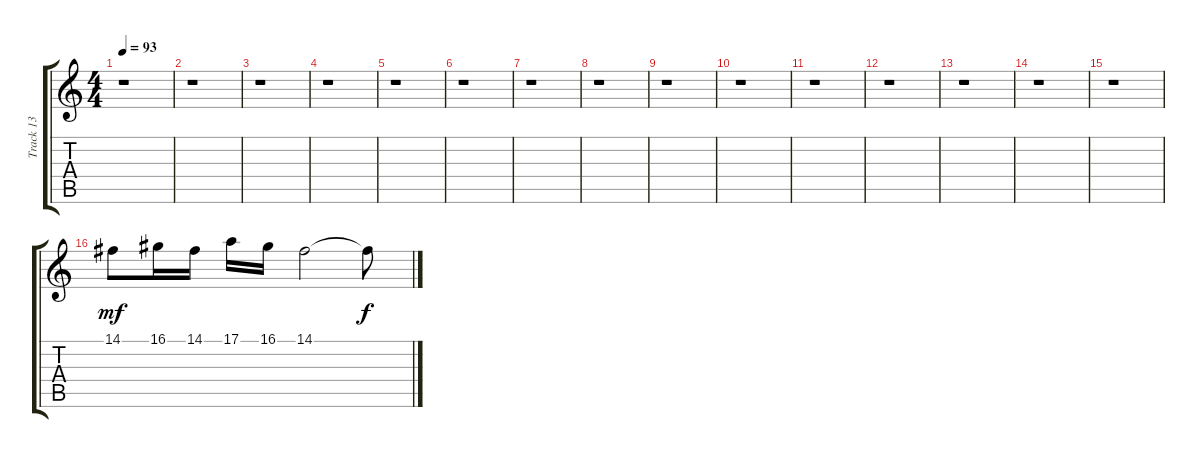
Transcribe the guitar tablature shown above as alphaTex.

\track ("Track 13" "Track 13") {instrument pad5bowed}
\staff {score tabs}
\tuning (E4 B3 G3 D3 A2 E2) {hide}
\ts (4 4)
\tempo 93
\clef g2
\ks c
r.1{dy mf} |
r.1 |
r.1 |
r.1 |
r.1 |
r.1 |
r.1 |
r.1 |
r.1 |
r.1 |
r.1 |
r.1 |
r.1 |
r.1 |
r.1 |
14.1.8 16.1.16 14.1.16 17.1.16 16.1.16 14.1.2 14.1{t}.8{dy f}
